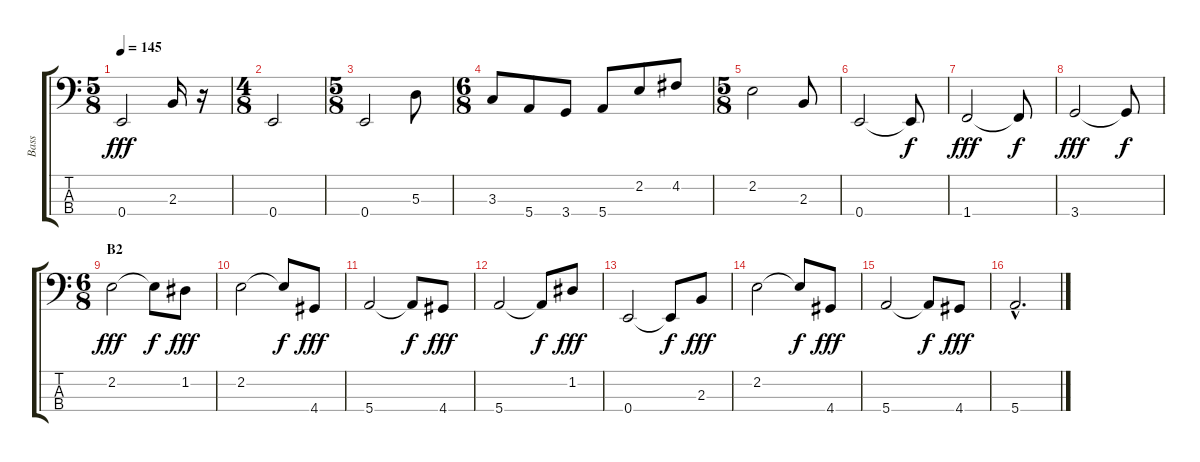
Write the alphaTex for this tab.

\track ("Bass" "Bass") {instrument electricbassfinger}
\staff {score tabs}
\tuning (G2 D2 A1 E1) {hide}
\ts (5 8)
\tempo 145
\clef f4
\ks c
0.4.2{dy fff} 2.3.16 r.16 |
\ts (4 8)
0.4.2 |
\ts (5 8)
0.4.2 5.3.8 |
\ts (6 8)
3.3.8 5.4.8 3.4.8 5.4.8 2.2.8 4.2.8 |
\ts (5 8)
2.2.2 2.3.8 |
0.4.2 0.4{t}.8{dy f} |
1.4.2{dy fff} 1.4{t}.8{dy f} |
3.4.2{dy fff} 3.4{t}.8{dy f} |
\ts (6 8)
\section ("" "B2")
2.2.2{dy fff} 2.2{t}.8{dy f} 1.2.8{dy fff} |
2.2.2 2.2{t}.8{dy f} 4.4.8{dy fff} |
5.4.2 5.4{t}.8{dy f} 4.4.8{dy fff} |
5.4.2 5.4{t}.8{dy f} 1.2.8{dy fff} |
0.4.2 0.4{t}.8{dy f} 2.3.8{dy fff} |
2.2.2 2.2{t}.8{dy f} 4.4.8{dy fff} |
5.4.2 5.4{t}.8{dy f} 4.4.8{dy fff} |
5.4{hac}.2{d}
